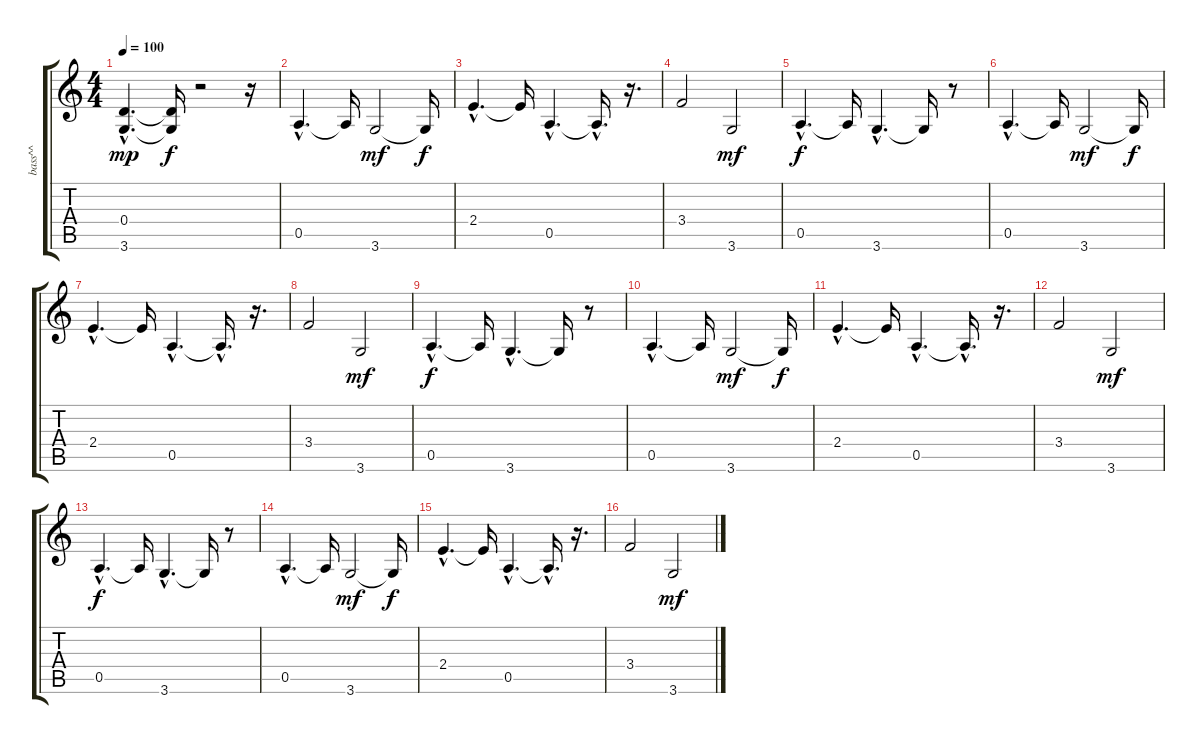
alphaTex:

\track ("bass^^" "bass^^") {instrument electricbassfinger}
\staff {score tabs}
\tuning (E4 B3 G3 D3 A2 E2) {hide}
\ts (4 4)
\tempo 100
\clef g2
\ks c
(0.4{hac} 3.6{hac}).4{d dy mp} (0.4{t} 3.6{t}).16{dy f} r.2 r.16 |
0.5{hac}.4{d instrument distortionguitar} 0.5{t}.16 3.6.2{dy mf} 3.6{t}.16{dy f} |
2.4{hac}.4{d} 2.4{t}.16 0.5{hac}.4{d} 0.5{hac t}.16{d} r.16{d} |
3.4.2 3.6.2{dy mf} |
0.5{hac}.4{d dy f} 0.5{t}.16 3.6{hac}.4{d} 3.6{t}.16 r.8 |
0.5{hac}.4{d} 0.5{t}.16 3.6.2{dy mf} 3.6{t}.16{dy f} |
2.4{hac}.4{d} 2.4{t}.16 0.5{hac}.4{d} 0.5{hac t}.16{d} r.16{d} |
3.4.2 3.6.2{dy mf} |
0.5{hac}.4{d dy f} 0.5{t}.16 3.6{hac}.4{d} 3.6{t}.16 r.8 |
0.5{hac}.4{d} 0.5{t}.16 3.6.2{dy mf} 3.6{t}.16{dy f} |
2.4{hac}.4{d} 2.4{t}.16 0.5{hac}.4{d} 0.5{hac t}.16{d} r.16{d} |
3.4.2 3.6.2{dy mf} |
0.5{hac}.4{d dy f} 0.5{t}.16 3.6{hac}.4{d} 3.6{t}.16 r.8 |
0.5{hac}.4{d} 0.5{t}.16 3.6.2{dy mf} 3.6{t}.16{dy f} |
2.4{hac}.4{d} 2.4{t}.16 0.5{hac}.4{d} 0.5{hac t}.16{d} r.16{d} |
3.4.2 3.6.2{dy mf}
